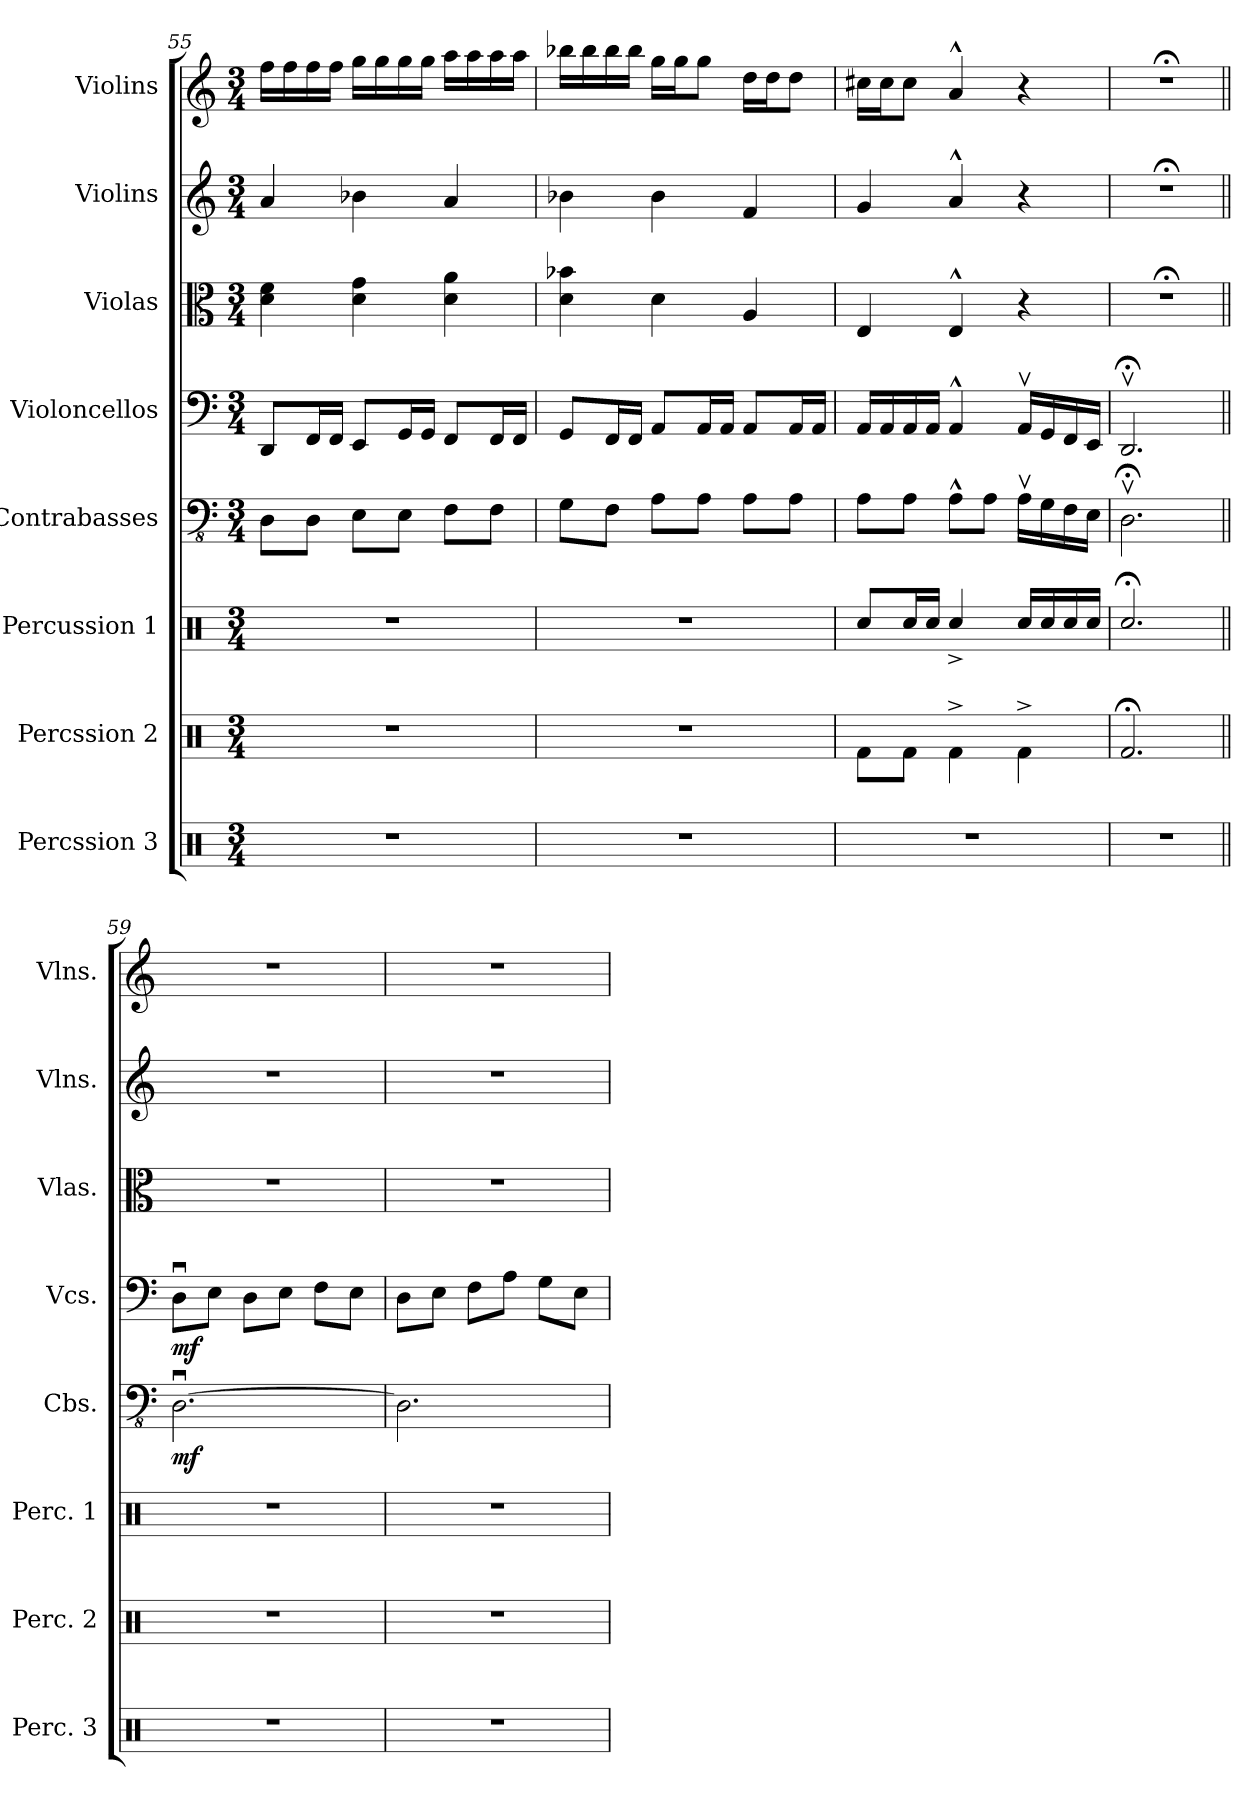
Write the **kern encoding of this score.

**kern	**kern	**kern	**kern	**dynam	**kern	**dynam	**kern	**kern	**kern
*part8	*part7	*part6	*part5	*part5	*part4	*part4	*part3	*part2	*part1
*staff8	*staff7	*staff6	*staff5	*staff5	*staff4	*staff4	*staff3	*staff2	*staff1
*I"Percssion 3	*I"Percssion 2	*I"Percussion 1	*I"Contrabasses	*	*I"Violoncellos	*	*I"Violas	*I"Violins	*I"Violins
*I'Perc. 3	*I'Perc. 2	*I'Perc. 1	*I'Cbs.	*	*I'Vcs.	*	*I'Vlas.	*I'Vlns.	*I'Vlns.
*clefX	*clefX	*clefX	*clefFv4	*	*clefF4	*	*clefC3	*clefG2	*clefG2
*k[]	*k[]	*k[]	*k[]	*	*k[]	*	*k[]	*k[]	*k[]
*M3/4	*M3/4	*M3/4	*M3/4	*	*M3/4	*	*M3/4	*M3/4	*M3/4
=55	=55	=55	=55	=55	=55	=55	=55	=55	=55
2.r	2.r	2.r	8DD\L	.	8DD/L	.	4d\ 4f\	4a/	16ff\LL
.	.	.	.	.	.	.	.	.	16ff\
.	.	.	8DD\J	.	16FF/L	.	.	.	16ff\
.	.	.	.	.	16FF/JJ	.	.	.	16ff\JJ
.	.	.	8EE\L	.	8EE/L	.	4d\ 4g\	4b-X\	16gg\LL
.	.	.	.	.	.	.	.	.	16gg\
.	.	.	8EE\J	.	16GG/L	.	.	.	16gg\
.	.	.	.	.	16GG/JJ	.	.	.	16gg\JJ
.	.	.	8FF\L	.	8FF/L	.	4d\ 4a\	4a/	16aa\LL
.	.	.	.	.	.	.	.	.	16aa\
.	.	.	8FF\J	.	16FF/L	.	.	.	16aa\
.	.	.	.	.	16FF/JJ	.	.	.	16aa\JJ
!!LO:PB:g=z
=56	=56	=56	=56	=56	=56	=56	=56	=56	=56
2.r	2.r	2.r	8GG\L	.	8GG/L	.	4d\ 4b-X\	4b-X\	16bb-X\LL
.	.	.	.	.	.	.	.	.	16bb-\
.	.	.	8FF\J	.	16FF/L	.	.	.	16bb-\
.	.	.	.	.	16FF/JJ	.	.	.	16bb-\JJ
.	.	.	8AA\L	.	8AA/L	.	4d\	4b-\	16gg\LL
.	.	.	.	.	.	.	.	.	16gg\J
.	.	.	8AA\J	.	16AA/L	.	.	.	8gg\J
.	.	.	.	.	16AA/JJ	.	.	.	.
.	.	.	8AA\L	.	8AA/L	.	4A/	4f/	16dd\LL
.	.	.	.	.	.	.	.	.	16dd\J
.	.	.	8AA\J	.	16AA/L	.	.	.	8dd\J
.	.	.	.	.	16AA/JJ	.	.	.	.
=57	=57	=57	=57	=57	=57	=57	=57	=57	=57
2.r	8Rf\L	8Rcc/L	8AA\L	.	16AA/LL	.	4E/	4g/	16cc#X\LL
.	.	.	.	.	16AA/	.	.	.	16cc#\J
.	8Rf\J	16Rcc/L	8AA\J	.	16AA/	.	.	.	8cc#\J
.	.	16Rcc/JJ	.	.	16AA/JJ	.	.	.	.
.	4Rf^\	4Rcc^/	8AA^^\L	.	4AA^^/	.	4E^^/	4a^^/	4a^^/
.	.	.	8AA\J	.	.	.	.	.	.
.	4Rf^\	16Rcc/LL	16AAv\LL	.	16AAv/LL	.	4r	4r	4r
.	.	16Rcc/	16GG\	.	16GG/	.	.	.	.
.	.	16Rcc/	16FF\	.	16FF/	.	.	.	.
.	.	16Rcc/JJ	16EE\JJ	.	16EE/JJ	.	.	.	.
=58	=58	=58	=58	=58	=58	=58	=58	=58	=58
2.r	2.Rf;</	2.Rcc;</	2.DD;<v\	.	2.DD;<v/	.	2.r;<	2.r;<	2.r;<
=59||	=59||	=59||	=59||	=59||	=59||	=59||	=59||	=59||	=59||
!!LO:REH:place=s1:a:B:enc=none:fs=11:t="Davy Jones"
*	*	*	*	*	*	*	*	*	*MM160
!	!	!	!	!LO:DY:b	!	!LO:DY:b	!	!	!
2.r	2.r	2.r	[2.DDu\	mf	8Du\L	mf	2.r	2.r	2.r
.	.	.	.	.	8E\J	.	.	.	.
.	.	.	.	.	8D\L	.	.	.	.
.	.	.	.	.	8E\J	.	.	.	.
.	.	.	.	.	8F\L	.	.	.	.
.	.	.	.	.	8E\J	.	.	.	.
=60	=60	=60	=60	=60	=60	=60	=60	=60	=60
2.r	2.r	2.r	2.DD\]	.	8D\L	.	2.r	2.r	2.r
.	.	.	.	.	8E\J	.	.	.	.
.	.	.	.	.	8F\L	.	.	.	.
.	.	.	.	.	8A\J	.	.	.	.
.	.	.	.	.	8G\L	.	.	.	.
.	.	.	.	.	8E\J	.	.	.	.
=	=	=	=	=	=	=	=	=	=
*-	*-	*-	*-	*-	*-	*-	*-	*-	*-
